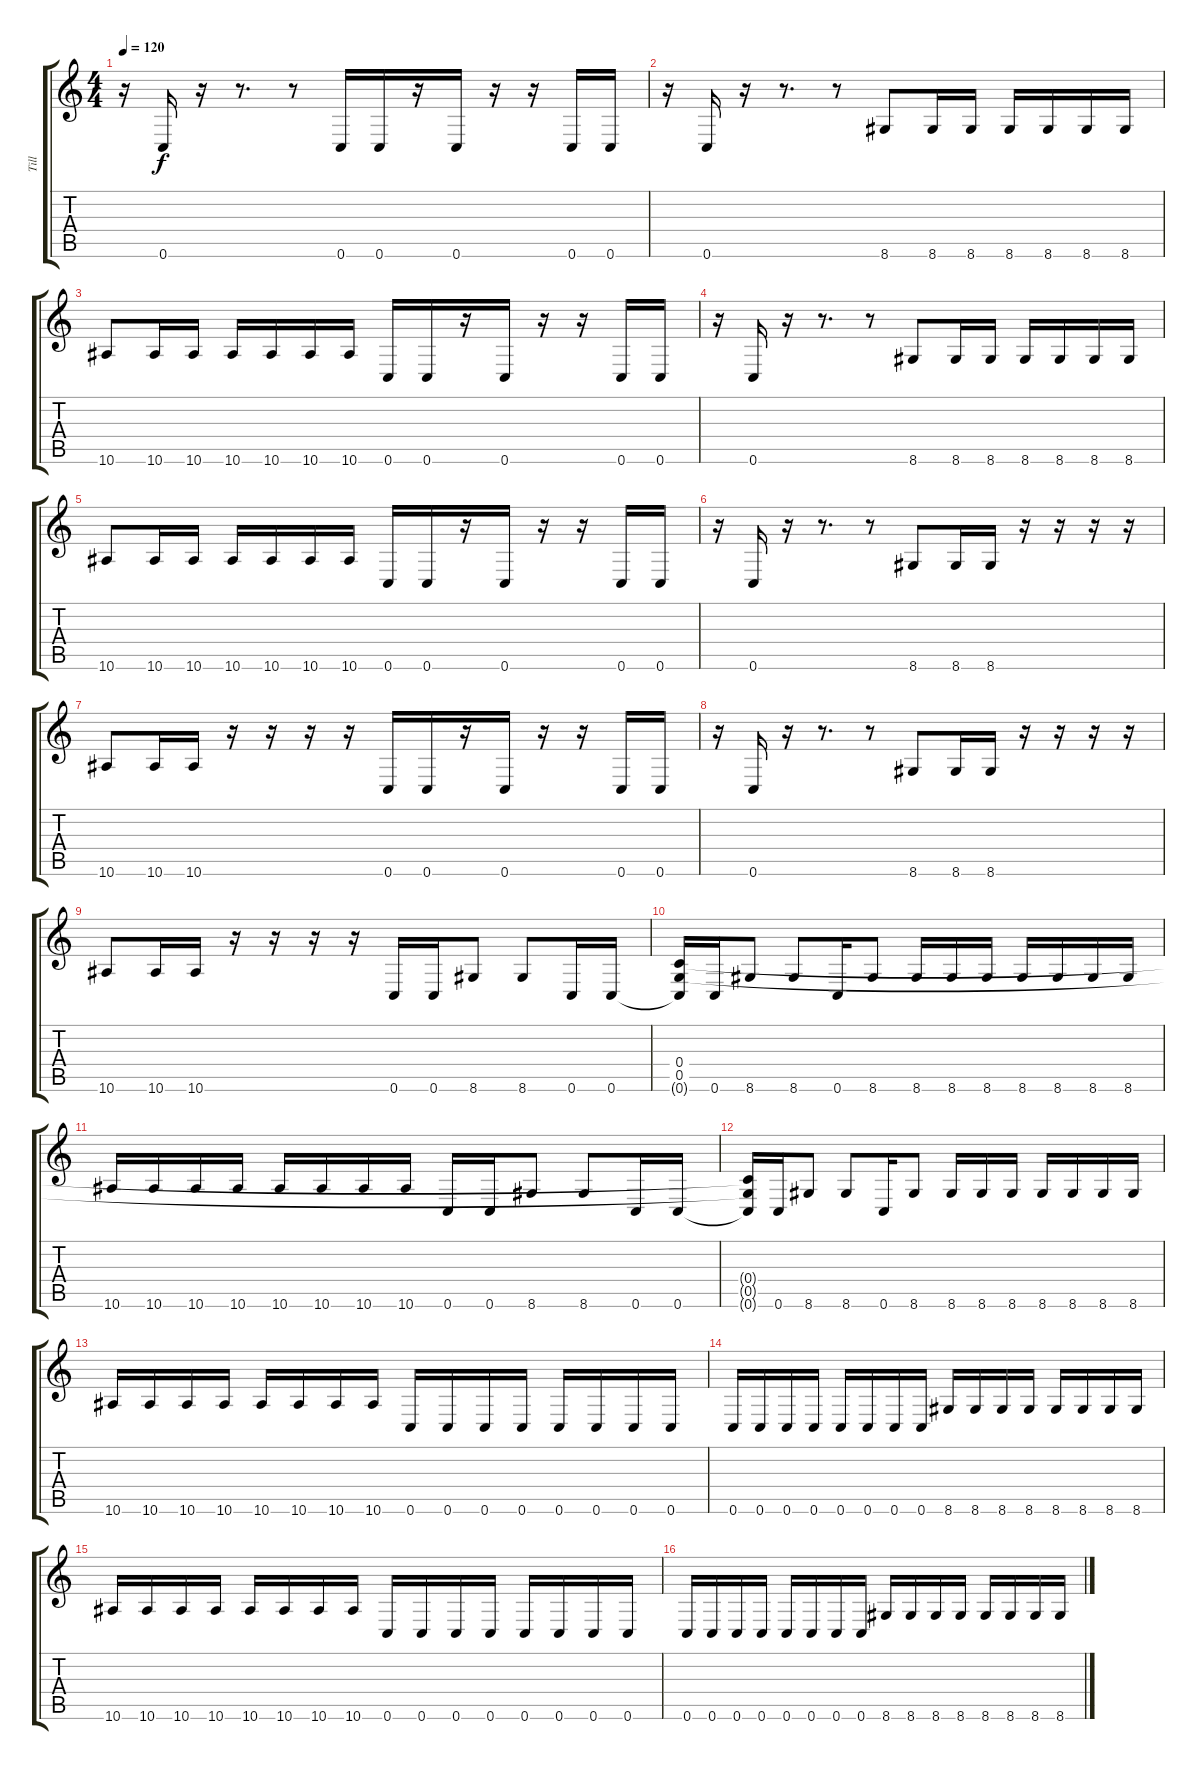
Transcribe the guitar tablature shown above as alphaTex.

\track ("Till" "Till") {instrument electricbassfinger}
\staff {score tabs}
\tuning (D4 A3 F3 C3 G2 C2) {hide}
\ts (4 4)
\tempo 120
\clef g2
\ks c
r.16{dy f} 0.6.16 r.16 r.8{d} r.8 0.6.16 0.6.16 r.16 0.6.16 r.16 r.16 0.6.16 0.6.16 |
r.16 0.6.16 r.16 r.8{d} r.8 8.6.8 8.6.16 8.6.16 8.6.16 8.6.16 8.6.16 8.6.16 |
10.6.8 10.6.16 10.6.16 10.6.16 10.6.16 10.6.16 10.6.16 0.6.16 0.6.16 r.16 0.6.16 r.16 r.16 0.6.16 0.6.16 |
r.16 0.6.16 r.16 r.8{d} r.8 8.6.8 8.6.16 8.6.16 8.6.16 8.6.16 8.6.16 8.6.16 |
10.6.8 10.6.16 10.6.16 10.6.16 10.6.16 10.6.16 10.6.16 0.6.16 0.6.16 r.16 0.6.16 r.16 r.16 0.6.16 0.6.16 |
r.16 0.6.16 r.16 r.8{d} r.8 8.6.8 8.6.16 8.6.16 r.16 r.16 r.16 r.16 |
10.6.8 10.6.16 10.6.16 r.16 r.16 r.16 r.16 0.6.16 0.6.16 r.16 0.6.16 r.16 r.16 0.6.16 0.6.16 |
r.16 0.6.16 r.16 r.8{d} r.8 8.6.8 8.6.16 8.6.16 r.16 r.16 r.16 r.16 |
10.6.8 10.6.16 10.6.16 r.16 r.16 r.16 r.16 0.6.16 0.6.16 8.6.8 8.6.8 0.6.16 0.6.16 |
(0.4 0.5 0.6{t}).16 0.6.16 8.6.8 8.6.8 0.6.16 8.6.8 8.6.16 8.6.16 8.6.16 8.6.16 8.6.16 8.6.16 8.6.16 |
10.6.16 10.6.16 10.6.16 10.6.16 10.6.16 10.6.16 10.6.16 10.6.16 0.6.16 0.6.16 8.6.8 8.6.8 0.6.16 0.6.16 |
(0.4{t} 0.5{t} 0.6{t}).16 0.6.16 8.6.8 8.6.8 0.6.16 8.6.8 8.6.16 8.6.16 8.6.16 8.6.16 8.6.16 8.6.16 8.6.16 |
10.6.16 10.6.16 10.6.16 10.6.16 10.6.16 10.6.16 10.6.16 10.6.16 0.6.16 0.6.16 0.6.16 0.6.16 0.6.16 0.6.16 0.6.16 0.6.16 |
0.6.16 0.6.16 0.6.16 0.6.16 0.6.16 0.6.16 0.6.16 0.6.16 8.6.16 8.6.16 8.6.16 8.6.16 8.6.16 8.6.16 8.6.16 8.6.16 |
10.6.16 10.6.16 10.6.16 10.6.16 10.6.16 10.6.16 10.6.16 10.6.16 0.6.16 0.6.16 0.6.16 0.6.16 0.6.16 0.6.16 0.6.16 0.6.16 |
0.6.16 0.6.16 0.6.16 0.6.16 0.6.16 0.6.16 0.6.16 0.6.16 8.6.16 8.6.16 8.6.16 8.6.16 8.6.16 8.6.16 8.6.16 8.6.16
